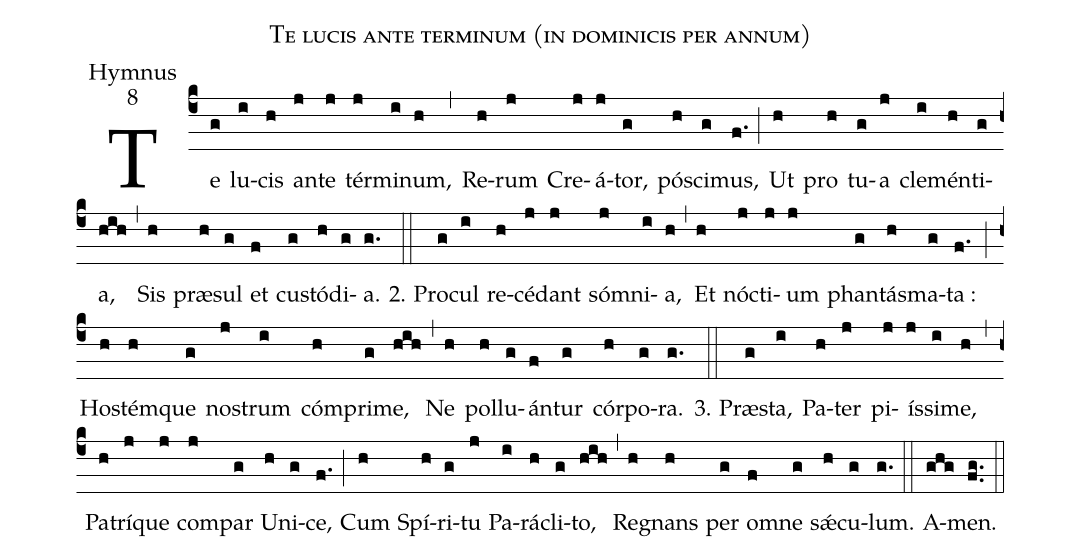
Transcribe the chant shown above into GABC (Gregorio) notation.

name:Te lucis ante terminum (in dominicis per annum);
office-part:Hymnus;
mode:8;
%%
(c4) Te(g) lu(i)cis(h) an(j)te(j) tér(j)mi(i)num,(h) (,)
Re(h)rum(j) Cre(j)á(j)tor,(g) pó(h)sci(g)mus,(f.) (;)
Ut(h) pro(h) tu(g)a(j) cle(i)mén(h)ti(g)a,(hih) (,)
Sis(h) præ(h)sul(g) et(f) cu(g)stó(h)di(g)a.(g.) (::)
2. Pro(g)cul(i) re(h)cé(j)dant(j) só(j)mni(i)a,(h) (,)
Et(h) nó(j)cti(j)um(j) phan(g)tás(h)ma(g)ta :(f.) (;)
Ho(h)stém(h)que(g) no(j)strum(i) cóm(h)pri(g)me,(hih) (,)
Ne(h) pol(h)lu(g)án(f)tur(g) cór(h)po(g)ra.(g.) (::)
3. Præ(g)sta,(i) Pa(h)ter(j) pi(j)ís(j)si(i)me,(h) (,)
Pa(h)trí(j)que(j) com(j)par(g) U(h)ni(g)ce,(f.) (;)
Cum(h) Spí(h)ri(g)tu(j) Pa(i)rá(h)cli(g)to,(hih) (,)
Re(h)gnans(h) per(g) o(f)mne(g) sǽ(h)cu(g)lum.(g.) (::)
A(ghg)men.(fg..) (::)
